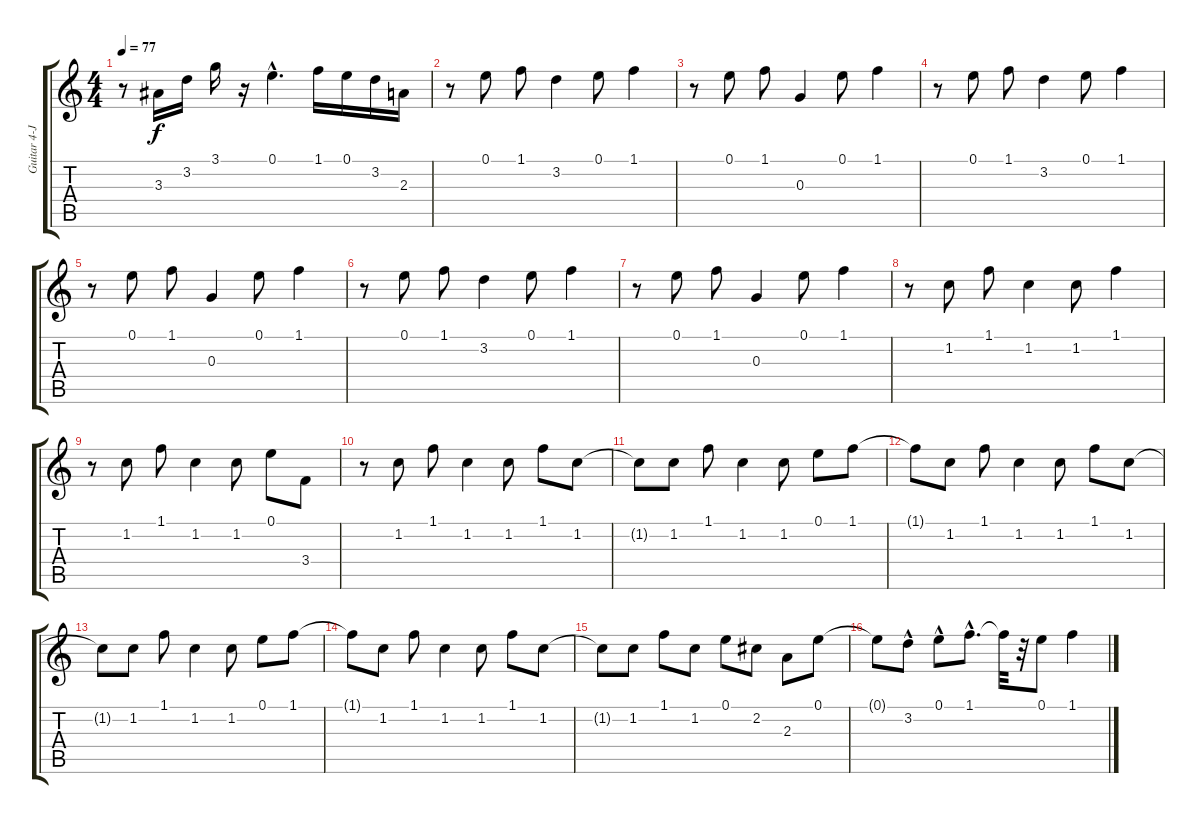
\track ("Guitar 4-John Petrucci" "Guitar 4-J") {instrument electricguitarjazz}
\staff {score tabs}
\tuning (E4 B3 G3 D3 A2 E2) {hide}
\ts (4 4)
\tempo 77
\clef g2
\ks c
r.8{dy fff} 3.3.16{dy f} 3.2.16 3.1.16 r.16 0.1{hac}.4{d} 1.1.16 0.1.16 3.2.16 2.3.16 |
r.8 0.1.8 1.1.8 3.2.4 0.1.8 1.1.4 |
r.8 0.1.8 1.1.8 0.3.4 0.1.8 1.1.4 |
r.8 0.1.8 1.1.8 3.2.4 0.1.8 1.1.4 |
r.8 0.1.8 1.1.8 0.3.4 0.1.8 1.1.4 |
r.8 0.1.8 1.1.8 3.2.4 0.1.8 1.1.4 |
r.8 0.1.8 1.1.8 0.3.4 0.1.8 1.1.4 |
r.8 1.2.8 1.1.8 1.2.4 1.2.8 1.1.4 |
r.8 1.2.8 1.1.8 1.2.4 1.2.8 0.1.8 3.4.8 |
r.8 1.2.8 1.1.8 1.2.4 1.2.8 1.1.8 1.2.8 |
1.2{t}.8 1.2.8 1.1.8 1.2.4 1.2.8 0.1.8 1.1.8 |
1.1{t}.8 1.2.8 1.1.8 1.2.4 1.2.8 1.1.8 1.2.8 |
1.2{t}.8 1.2.8 1.1.8 1.2.4 1.2.8 0.1.8 1.1.8 |
1.1{t}.8 1.2.8 1.1.8 1.2.4 1.2.8 1.1.8 1.2.8 |
1.2{t}.8 1.2.8 1.1.8 1.2.8 0.1.8 2.2.8 2.3.8 0.1.8 |
0.1{t}.8 3.2{hac}.8 0.1{hac}.8 1.1{hac}.8{d} 1.1{t}.32 r.32 0.1.8 1.1.4
